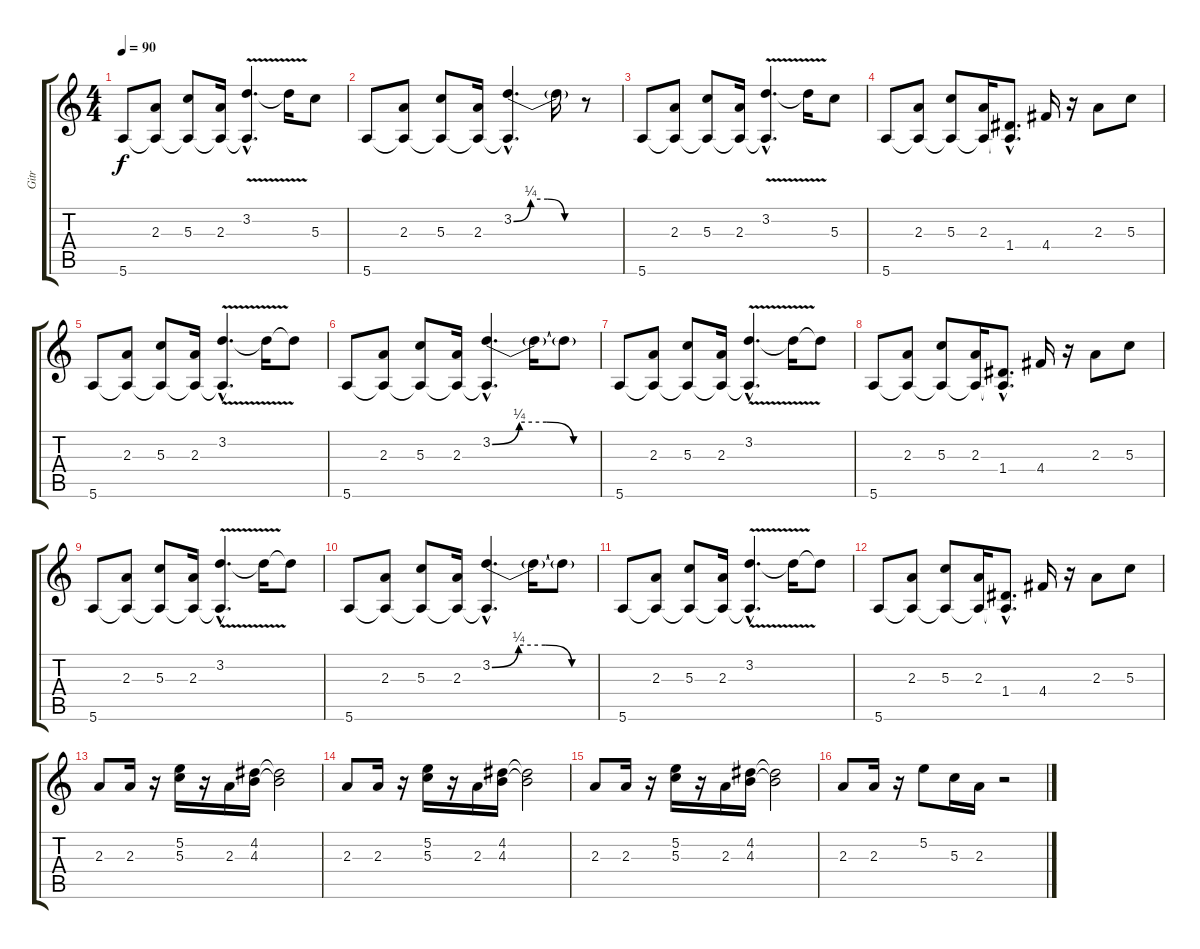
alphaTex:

\track ("Gitr" "Gitr") {instrument electricguitarjazz}
\staff {score tabs}
\tuning (E4 B3 G3 D3 A2 E2) {hide}
\ts (4 4)
\tempo 90
\clef g2
\ks c
5.6.8{dy f instrument electricguitarjazz} (2.3 5.6{t}).8 (5.3 5.6{t}).8 (2.3 5.6{t}).16 (3.2{v hac} 5.6{hac t}).4{d} 3.2{t}.16 5.3.8 |
5.6.8 (2.3 5.6{t}).8 (5.3 5.6{t}).8 (2.3 5.6{t}).16 (3.2{be (custom 0 0 15 1 30 1 45 0 60 0) hac} 5.6{hac t}).4{d} 3.2{t}.16 r.8 |
5.6.8 (2.3 5.6{t}).8 (5.3 5.6{t}).8 (2.3 5.6{t}).16 (3.2{v hac} 5.6{hac t}).4{d} 3.2{t}.16 5.3.8 |
5.6.8 (2.3 5.6{t}).8 (5.3 5.6{t}).8 (2.3 5.6{t}).16 (1.4{hac} 5.6{hac t}).8{d} 4.4.16 r.16 2.3.8 5.3.8 |
5.6.8 (2.3 5.6{t}).8 (5.3 5.6{t}).8 (2.3 5.6{t}).16 (3.2{v hac} 5.6{hac t}).4{d} 3.2{t}.16 3.2{t}.8 |
5.6.8 (2.3 5.6{t}).8 (5.3 5.6{t}).8 (2.3 5.6{t}).16 (3.2{be (custom 0 0 15 1 30 1 45 0 60 0) hac} 5.6{hac t}).4{d} 3.2{t}.16 3.2{t}.8 |
5.6.8 (2.3 5.6{t}).8 (5.3 5.6{t}).8 (2.3 5.6{t}).16 (3.2{v hac} 5.6{hac t}).4{d} 3.2{t}.16 3.2{t}.8 |
5.6.8 (2.3 5.6{t}).8 (5.3 5.6{t}).8 (2.3 5.6{t}).16 (1.4{hac} 5.6{hac t}).8{d} 4.4.16 r.16 2.3.8 5.3.8 |
5.6.8 (2.3 5.6{t}).8 (5.3 5.6{t}).8 (2.3 5.6{t}).16 (3.2{v hac} 5.6{hac t}).4{d} 3.2{t}.16 3.2{t}.8 |
5.6.8 (2.3 5.6{t}).8 (5.3 5.6{t}).8 (2.3 5.6{t}).16 (3.2{be (custom 0 0 15 1 30 1 45 0 60 0) hac} 5.6{hac t}).4{d} 3.2{t}.16 3.2{t}.8 |
5.6.8 (2.3 5.6{t}).8 (5.3 5.6{t}).8 (2.3 5.6{t}).16 (3.2{v hac} 5.6{hac t}).4{d} 3.2{t}.16 3.2{t}.8 |
5.6.8 (2.3 5.6{t}).8 (5.3 5.6{t}).8 (2.3 5.6{t}).16 (1.4{hac} 5.6{hac t}).8{d} 4.4.16 r.16 2.3.8 5.3.8 |
2.3.8 2.3.16 r.16 (5.2 5.3).16 r.16 2.3.16 (4.2 4.3).16 (4.2{t} 4.3{t}).2 |
2.3.8 2.3.16 r.16 (5.2 5.3).16 r.16 2.3.16 (4.2 4.3).16 (4.2{t} 4.3{t}).2 |
2.3.8 2.3.16 r.16 (5.2 5.3).16 r.16 2.3.16 (4.2 4.3).16 (4.2{t} 4.3{t}).2 |
2.3.8 2.3.16 r.16 5.2.8 5.3.16 2.3.16 r.2
